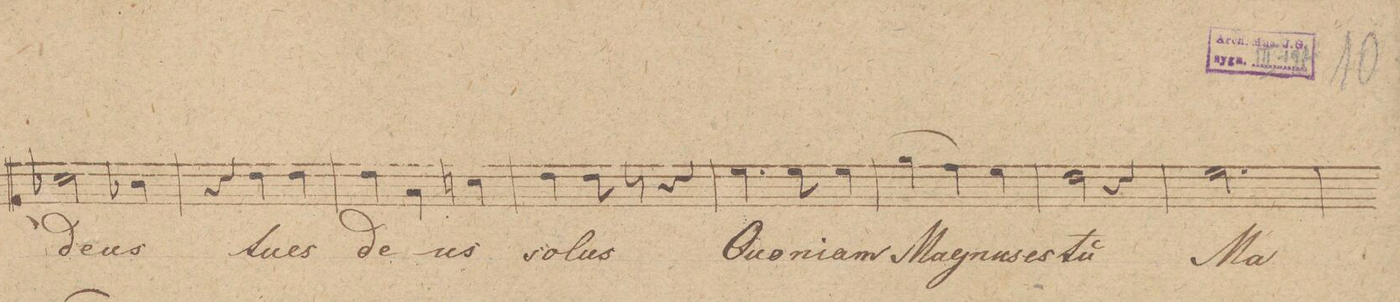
**kern	**text	**dynam
*I"Basso 1mo	*	*
*clefF4	*	*
*k[b-]	*	*
*M3/4	*	*
2E-X\	De-	.
4D-X\	-us	.
=38	=38	=38
4r	.	.
4F\	tu	.
4F\	es	.
=39	=39	=39
4F\	De-	.
4C\	.	.
4En\	-us	.
=40	=40	=40
4F\	so-	.
8F\	-lus	.
8r	.	.
4r	.	.
=41	=41	=41
4.G\	Quo-	.
8G\	-ni-	.
4G\	-am	.
=42	=42	=42
(4B-\	Ma-	.
4A\)	-gnus	.
4G\	es	.
=43	=43	=43
2F\	tu	.
4r	.	.
=44	=44	=44
2.G\	Ma-	.
=45	=45	=45
*-	*-	*-
